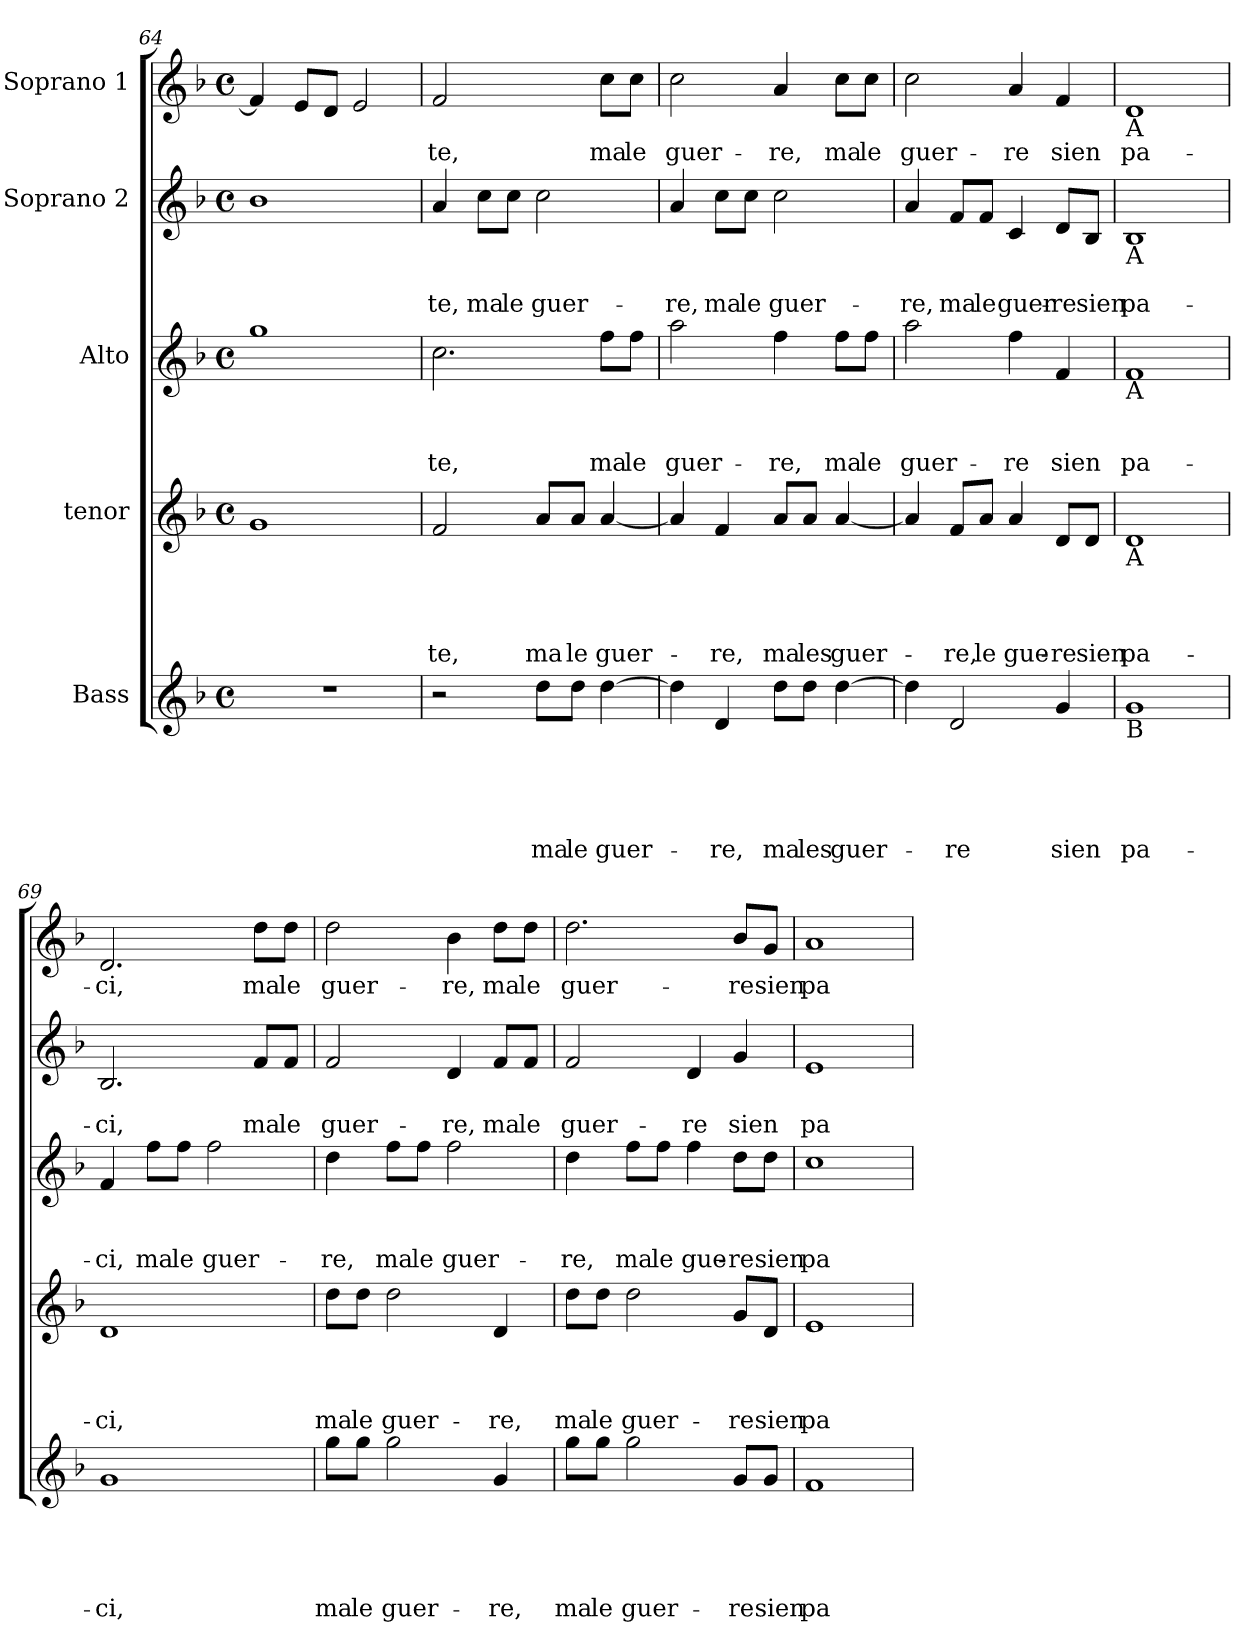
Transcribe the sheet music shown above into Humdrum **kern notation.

**kern	**text	**text	**text	**text	**text	**kern	**text	**text	**text	**text	**kern	**text	**text	**text	**kern	**text	**text	**kern	**text
*part5	*part5	*part5	*part5	*part5	*part5	*part4	*part4	*part4	*part4	*part4	*part3	*part3	*part3	*part3	*part2	*part2	*part2	*part1	*part1
*staff5	*staff5	*staff5	*staff5	*staff5	*staff5	*staff4	*staff4	*staff4	*staff4	*staff4	*staff3	*staff3	*staff3	*staff3	*staff2	*staff2	*staff2	*staff1	*staff1
*I"Bass	*	*	*	*	*	*I"tenor	*	*	*	*	*I"Alto	*	*	*	*I"Soprano 2	*	*	*I"Soprano 1	*
*clefG2	*	*	*	*	*	*clefG2	*	*	*	*	*clefG2	*	*	*	*clefG2	*	*	*clefG2	*
*k[b-]	*	*	*	*	*	*k[b-]	*	*	*	*	*k[b-]	*	*	*	*k[b-]	*	*	*k[b-]	*
*F:	*	*	*	*	*	*F:	*	*	*	*	*F:	*	*	*	*F:	*	*	*F:	*
*M4/4	*	*	*	*	*	*M4/4	*	*	*	*	*M4/4	*	*	*	*M4/4	*	*	*M4/4	*
*met(c)	*	*	*	*	*	*met(c)	*	*	*	*	*met(c)	*	*	*	*met(c)	*	*	*met(c)	*
=64	=64	=64	=64	=64	=64	=64	=64	=64	=64	=64	=64	=64	=64	=64	=64	=64	=64	=64	=64
1r	.	.	.	.	.	1g	.	.	.	.	1gg	.	.	.	1b-	.	.	4f/]	.
.	.	.	.	.	.	.	.	.	.	.	.	.	.	.	.	.	.	8e/L	.
.	.	.	.	.	.	.	.	.	.	.	.	.	.	.	.	.	.	8d/J	.
.	.	.	.	.	.	.	.	.	.	.	.	.	.	.	.	.	.	2e/	.
=65	=65	=65	=65	=65	=65	=65	=65	=65	=65	=65	=65	=65	=65	=65	=65	=65	=65	=65	=65
!	!	!	!	!	!	!	!	!	!	!LO:LY:b	!	!	!	!LO:LY:b	!	!	!LO:LY:b	!	!LO:LY:b
2r	.	.	.	.	.	2f/	.	.	.	-te,	2.cc\	.	.	-te,	4a/	.	-te,	2f/	-te,
!	!	!	!	!	!	!	!	!	!	!	!	!	!	!	!	!	!LO:LY:b	!	!
.	.	.	.	.	.	.	.	.	.	.	.	.	.	.	8cc\L	.	ma	.	.
!	!	!	!	!	!	!	!	!	!	!	!	!	!	!	!	!	!LO:LY:b	!	!
.	.	.	.	.	.	.	.	.	.	.	.	.	.	.	8cc\J	.	le	.	.
!	!	!	!	!	!LO:LY:b	!	!	!	!	!LO:LY:b	!	!	!	!	!	!	!LO:LY:b	!	!
8dd\L	.	.	.	.	ma	8a/L	.	.	.	ma	.	.	.	.	2cc\	.	guer-	4ryy	.
!	!	!	!	!	!LO:LY:b	!	!	!	!	!LO:LY:b	!	!	!	!	!	!	!	!	!
8dd\J	.	.	.	.	le	8a/J	.	.	.	le	.	.	.	.	.	.	.	.	.
!	!	!	!	!	!LO:LY:b	!	!	!	!	!LO:LY:b	!	!	!	!LO:LY:b	!	!	!	!	!LO:LY:b
[>4dd\	.	.	.	.	guer-	[<4a/	.	.	.	guer-	8ff\L	.	.	ma	.	.	.	8cc:\L	ma
!	!	!	!	!	!	!	!	!	!	!	!	!	!	!LO:LY:b	!	!	!	!	!LO:LY:b
.	.	.	.	.	.	.	.	.	.	.	8ff\J	.	.	le	.	.	.	8cc\J	le
=66	=66	=66	=66	=66	=66	=66	=66	=66	=66	=66	=66	=66	=66	=66	=66	=66	=66	=66	=66
!	!	!	!	!	!	!	!	!	!	!	!	!	!	!LO:LY:b	!	!	!LO:LY:b	!	!LO:LY:b
4dd\]	.	.	.	.	.	4a/]	.	.	.	.	2aa\	.	.	guer-	4a/	.	-re,	2cc\	guer-
!	!	!	!	!	!LO:LY:b	!	!	!	!	!LO:LY:b	!	!	!	!	!	!	!LO:LY:b	!	!
4d/	.	.	.	.	-re,	4f/	.	.	.	-re,	.	.	.	.	8cc\L	.	ma	.	.
!	!	!	!	!	!	!	!	!	!	!	!	!	!	!	!	!	!LO:LY:b	!	!
.	.	.	.	.	.	.	.	.	.	.	.	.	.	.	8cc\J	.	le	.	.
!	!	!	!	!	!LO:LY:b	!	!	!	!	!LO:LY:b	!	!	!	!LO:LY:b	!	!	!LO:LY:b	!	!LO:LY:b
8dd\L	.	.	.	.	ma	8a/L	.	.	.	ma	4ff\	.	.	-re,	2cc\	.	guer-	4a/	-re,
!	!	!	!	!	!LO:LY:b	!	!	!	!	!LO:LY:b	!	!	!	!	!	!	!	!	!
8dd\J	.	.	.	.	les	8a/J	.	.	.	les	.	.	.	.	.	.	.	.	.
!	!	!	!	!	!LO:LY:b	!	!	!	!	!LO:LY:b	!	!	!	!LO:LY:b	!	!	!	!	!LO:LY:b
[>4dd\	.	.	.	.	guer-	[<4a/	.	.	.	guer-	8ff\L	.	.	ma	.	.	.	8cc\L	ma
!	!	!	!	!	!	!	!	!	!	!	!	!	!	!LO:LY:b	!	!	!	!	!LO:LY:b
.	.	.	.	.	.	.	.	.	.	.	8ff\J	.	.	le	.	.	.	8cc\J	le
=67	=67	=67	=67	=67	=67	=67	=67	=67	=67	=67	=67	=67	=67	=67	=67	=67	=67	=67	=67
!	!	!	!	!	!	!	!	!	!	!	!	!	!	!LO:LY:b	!	!	!LO:LY:b	!	!LO:LY:b
4dd\]	.	.	.	.	.	4a/]	.	.	.	.	2aa\	.	.	guer-	4a/	.	-re,	2cc\	guer-
!	!	!	!	!	!LO:LY:b	!	!	!	!	!LO:LY:b	!	!	!	!	!	!	!LO:LY:b	!	!
2d/	.	.	.	.	-re	8f/L	.	.	.	-re,	.	.	.	.	8f/L	.	ma	.	.
!	!	!	!	!	!	!	!	!	!	!LO:LY:b	!	!	!	!	!	!	!LO:LY:b	!	!
.	.	.	.	.	.	8a/J	.	.	.	le	.	.	.	.	8f/J	.	le	.	.
!	!	!	!	!	!	!	!	!	!	!LO:LY:b	!	!	!	!LO:LY:b	!	!	!LO:LY:b	!	!LO:LY:b
.	.	.	.	.	.	4a/	.	.	.	gue-	4ff\	.	.	-re	4c/	.	guer-	4a/	-re
!	!	!	!	!	!LO:LY:b	!	!	!	!	!LO:LY:b	!	!	!	!LO:LY:b	!	!	!LO:LY:b	!	!LO:LY:b
4g/	.	.	.	.	sien	8d/L	.	.	.	-re	4f/	.	.	sien	8d/L	.	-re	4f/	sien
!	!	!	!	!	!	!	!	!	!	!LO:LY:b	!	!	!	!	!	!	!LO:LY:b	!	!
.	.	.	.	.	.	8d/J	.	.	.	sien	.	.	.	.	8B-/J	.	sien	.	.
!!LO:LB:g=z
=68	=68	=68	=68	=68	=68	=68	=68	=68	=68	=68	=68	=68	=68	=68	=68	=68	=68	=68	=68
!	!	!	!	!	!	!	!	!	!	!	!	!	!	!	!	!	!	!LO:TX:b:t=A	!
!	!	!	!	!	!	!	!	!	!	!	!	!	!	!	!LO:TX:b:t=A	!	!	!	!
!	!	!	!	!	!	!	!	!	!	!	!LO:TX:b:t=A	!	!	!	!	!	!	!	!
!	!	!	!	!	!	!LO:TX:b:t=A	!	!	!	!	!	!	!	!	!	!	!	!	!
!LO:TX:b:t=B	!	!	!	!	!	!	!	!	!	!	!	!	!	!	!	!	!	!	!
!	!	!	!	!	!LO:LY:b	!	!	!	!	!LO:LY:b	!	!	!	!LO:LY:b	!	!	!LO:LY:b	!	!LO:LY:b
1g	.	.	.	.	pa-	1d	.	.	.	pa-	1f	.	.	pa-	1B-	.	pa-	1d	pa-
=69	=69	=69	=69	=69	=69	=69	=69	=69	=69	=69	=69	=69	=69	=69	=69	=69	=69	=69	=69
!	!	!	!	!	!LO:LY:b	!	!	!	!	!LO:LY:b	!	!	!	!LO:LY:b	!	!	!LO:LY:b	!	!LO:LY:b
1g	.	.	.	.	-ci,	1d	.	.	.	-ci,	4f/	.	.	-ci,	2.B-/	.	-ci,	2.d/	-ci,
!	!	!	!	!	!	!	!	!	!	!	!	!	!	!LO:LY:b	!	!	!	!	!
.	.	.	.	.	.	.	.	.	.	.	8ff\L	.	.	ma	.	.	.	.	.
!	!	!	!	!	!	!	!	!	!	!	!	!	!	!LO:LY:b	!	!	!	!	!
.	.	.	.	.	.	.	.	.	.	.	8ff\J	.	.	le	.	.	.	.	.
!	!	!	!	!	!	!	!	!	!	!	!	!	!	!LO:LY:b	!	!	!	!	!
.	.	.	.	.	.	.	.	.	.	.	2ff\	.	.	guer-	.	.	.	.	.
!	!	!	!	!	!	!	!	!	!	!	!	!	!	!	!	!	!LO:LY:b	!	!LO:LY:b
.	.	.	.	.	.	.	.	.	.	.	.	.	.	.	8f/L	.	ma	8dd\L	ma
!	!	!	!	!	!	!	!	!	!	!	!	!	!	!	!	!	!LO:LY:b	!	!LO:LY:b
.	.	.	.	.	.	.	.	.	.	.	.	.	.	.	8f/J	.	le	8dd\J	le
=70	=70	=70	=70	=70	=70	=70	=70	=70	=70	=70	=70	=70	=70	=70	=70	=70	=70	=70	=70
!	!	!	!	!	!LO:LY:b	!	!	!	!	!LO:LY:b	!	!	!	!LO:LY:b	!	!	!LO:LY:b	!	!LO:LY:b
8gg\L	.	.	.	.	ma	8dd\L	.	.	.	ma	4dd\	.	.	-re,	2f/	.	guer-	2dd\	guer-
!	!	!	!	!	!LO:LY:b	!	!	!	!	!LO:LY:b	!	!	!	!	!	!	!	!	!
8gg\J	.	.	.	.	le	8dd\J	.	.	.	le	.	.	.	.	.	.	.	.	.
!	!	!	!	!	!LO:LY:b	!	!	!	!	!LO:LY:b	!	!	!	!LO:LY:b	!	!	!	!	!
2gg\	.	.	.	.	guer-	2dd\	.	.	.	guer-	8ff\L	.	.	ma	.	.	.	.	.
!	!	!	!	!	!	!	!	!	!	!	!	!	!	!LO:LY:b	!	!	!	!	!
.	.	.	.	.	.	.	.	.	.	.	8ff\J	.	.	le	.	.	.	.	.
!	!	!	!	!	!	!	!	!	!	!	!	!	!	!LO:LY:b	!	!	!LO:LY:b	!	!LO:LY:b
.	.	.	.	.	.	.	.	.	.	.	2ff\	.	.	guer-	4d/	.	-re,	4b-\	-re,
!	!	!	!	!	!LO:LY:b	!	!	!	!	!LO:LY:b	!	!	!	!	!	!	!LO:LY:b	!	!LO:LY:b
4g/	.	.	.	.	-re,	4d/	.	.	.	-re,	.	.	.	.	8f/L	.	ma	8dd\L	ma
!	!	!	!	!	!	!	!	!	!	!	!	!	!	!	!	!	!LO:LY:b	!	!LO:LY:b
.	.	.	.	.	.	.	.	.	.	.	.	.	.	.	8f/J	.	le	8dd\J	le
=71	=71	=71	=71	=71	=71	=71	=71	=71	=71	=71	=71	=71	=71	=71	=71	=71	=71	=71	=71
!	!	!	!	!	!LO:LY:b	!	!	!	!	!LO:LY:b	!	!	!	!LO:LY:b	!	!	!LO:LY:b	!	!LO:LY:b
8gg\L	.	.	.	.	ma	8dd\L	.	.	.	ma	4dd\	.	.	-re,	2f/	.	guer-	2.dd\	guer-
!	!	!	!	!	!LO:LY:b	!	!	!	!	!LO:LY:b	!	!	!	!	!	!	!	!	!
8gg\J	.	.	.	.	le	8dd\J	.	.	.	le	.	.	.	.	.	.	.	.	.
!	!	!	!	!	!LO:LY:b	!	!	!	!	!LO:LY:b	!	!	!	!LO:LY:b	!	!	!	!	!
2gg\	.	.	.	.	guer-	2dd\	.	.	.	guer-	8ff\L	.	.	ma	.	.	.	.	.
!	!	!	!	!	!	!	!	!	!	!	!	!	!	!LO:LY:b	!	!	!	!	!
.	.	.	.	.	.	.	.	.	.	.	8ff\J	.	.	le	.	.	.	.	.
!	!	!	!	!	!	!	!	!	!	!	!	!	!	!LO:LY:b	!	!	!LO:LY:b	!	!
.	.	.	.	.	.	.	.	.	.	.	4ff\	.	.	gue-	4d/	.	-re	.	.
!	!	!	!	!	!LO:LY:b	!	!	!	!	!LO:LY:b	!	!	!	!LO:LY:b	!	!	!LO:LY:b	!	!LO:LY:b
8g/L	.	.	.	.	-re	8g/L	.	.	.	-re	8dd\L	.	.	-re	4g/	.	sien	8b-/L	-re
!	!	!	!	!	!LO:LY:b	!	!	!	!	!LO:LY:b	!	!	!	!LO:LY:b	!	!	!	!	!LO:LY:b
8g/J	.	.	.	.	sien	8d/J	.	.	.	sien	8dd\J	.	.	sien	.	.	.	8g/J	sien
=72	=72	=72	=72	=72	=72	=72	=72	=72	=72	=72	=72	=72	=72	=72	=72	=72	=72	=72	=72
!	!	!	!	!	!LO:LY:b	!	!	!	!	!LO:LY:b	!	!	!	!LO:LY:b	!	!	!LO:LY:b	!	!LO:LY:b
1f	.	.	.	.	pa-	1e	.	.	.	pa-	1cc	.	.	pa-	1e	.	pa-	1a	pa-
=	=	=	=	=	=	=	=	=	=	=	=	=	=	=	=	=	=	=	=
*-	*-	*-	*-	*-	*-	*-	*-	*-	*-	*-	*-	*-	*-	*-	*-	*-	*-	*-	*-
